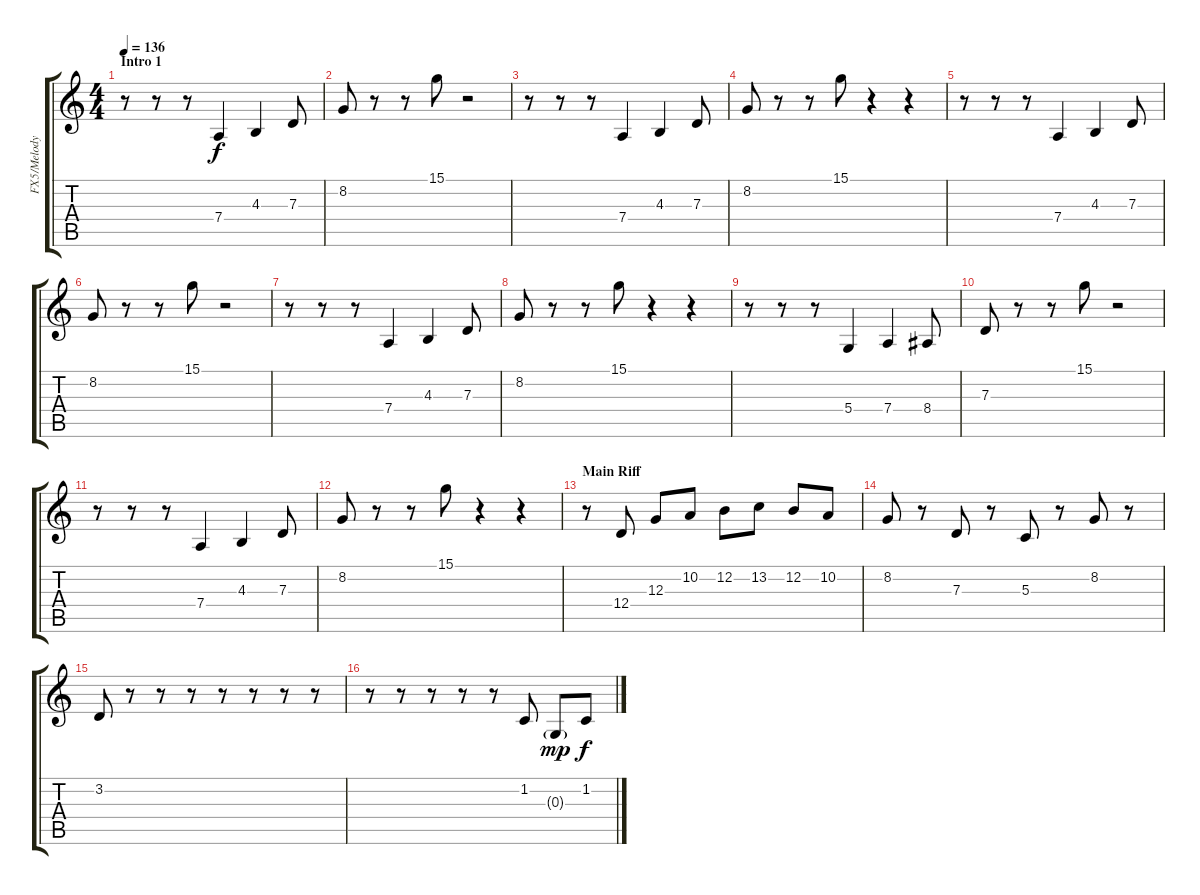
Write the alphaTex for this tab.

\track ("FX5/Melody" "FX5/Melody") {instrument fx5brightness}
\staff {score tabs}
\tuning (E4 B3 G3 D3 A2 E2) {hide}
\ts (4 4)
\section ("" "Intro 1")
\tempo 136
\clef g2
\ks c
r.8{dy f instrument fx5brightness} r.8 r.8 7.4.4 4.3.4 7.3.8 |
8.2.8 r.8 r.8 15.1.8 r.2 |
r.8 r.8 r.8 7.4.4 4.3.4 7.3.8 |
8.2.8 r.8 r.8 15.1.8 r.4 r.4 |
r.8 r.8 r.8 7.4.4 4.3.4 7.3.8 |
8.2.8 r.8 r.8 15.1.8 r.2 |
r.8 r.8 r.8 7.4.4 4.3.4 7.3.8 |
8.2.8 r.8 r.8 15.1.8 r.4 r.4 |
r.8 r.8 r.8 5.4.4 7.4.4 8.4.8 |
7.3.8 r.8 r.8 15.1.8 r.2 |
r.8 r.8 r.8 7.4.4 4.3.4 7.3.8 |
8.2.8 r.8 r.8 15.1.8 r.4 r.4 |
\section ("" "Main Riff")
r.8 12.4.8 12.3.8 10.2.8 12.2.8 13.2.8 12.2.8 10.2.8 |
8.2.8 r.8 7.3.8 r.8 5.3.8 r.8 8.2.8 r.8 |
3.2.8 r.8 r.8 r.8 r.8 r.8 r.8 r.8 |
r.8 r.8 r.8 r.8 r.8 1.2.8 0.3{g}.8{dy mp} 1.2.8{dy f}
